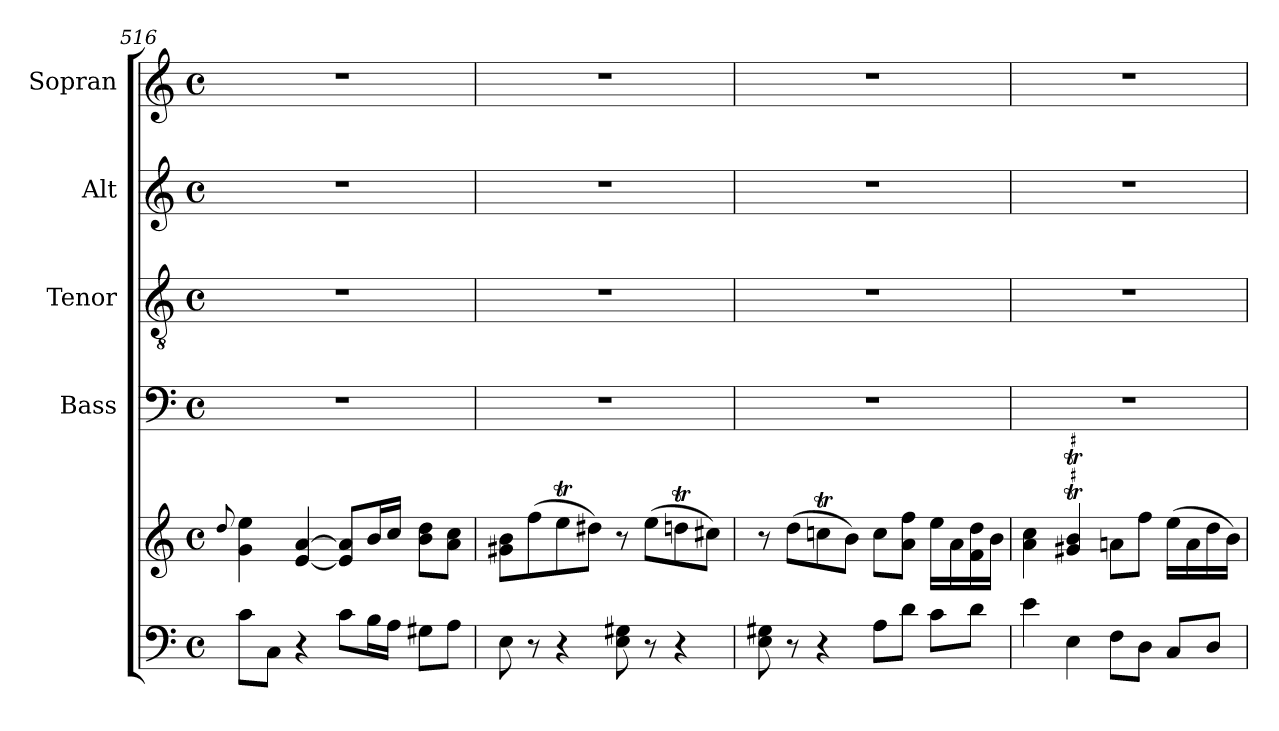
**kern	**kern	**kern	**kern	**kern	**kern
*part5	*part5	*part4	*part3	*part2	*part1
*staff6	*staff5	*staff4	*staff3	*staff2	*staff1
*	*	*I"Bass	*I"Tenor	*I"Alt	*I"Sopran
*	*	*I'B.	*I'T.	*I'A.	*I'S.
*clefF4	*clefG2	*clefF4	*clefGv2	*clefG2	*clefG2
*k[]	*k[]	*k[]	*k[]	*k[]	*k[]
*C:	*C:	*C:	*C:	*C:	*C:
*M4/4	*M4/4	*M4/4	*M4/4	*M4/4	*M4/4
*met(c)	*met(c)	*met(c)	*met(c)	*met(c)	*met(c)
=516	=516	=516	=516	=516	=516
.	8qqdd/	.	.	.	.
8c\L	4g\ 4ee\	1r	1r	1r	1r
8C\J	.	.	.	.	.
4r	[4e/ [4a/	.	.	.	.
8c\L	8e/] 8a/]L	.	.	.	.
16B\L	16b/L	.	.	.	.
16A\JJ	16cc/JJ	.	.	.	.
8G#X\L	8b\ 8dd\L	.	.	.	.
8A\J	8a\ 8cc\J	.	.	.	.
=517	=517	=517	=517	=517	=517
8E\	8g#X\ 8b\L	1r	1r	1r	1r
8r	(>8ff\	.	.	.	.
4r	8eet\	.	.	.	.
.	8dd#X\J)	.	.	.	.
8E\ 8G#X\	8r	.	.	.	.
8r	(>8ee\L	.	.	.	.
4r	8ddnT\	.	.	.	.
.	8cc#X\J)	.	.	.	.
!!LO:LB:g=z
=518	=518	=518	=518	=518	=518
8E\ 8G#X\	8r	1r	1r	1r	1r
8r	(>8dd\L	.	.	.	.
4r	8ccnT\	.	.	.	.
.	8b\J)	.	.	.	.
8A\L	8cc\L	.	.	.	.
8d\J	8a\ 8ff\J	.	.	.	.
8c\L	16ee\LL	.	.	.	.
.	16a\	.	.	.	.
8d\J	16f\ 16dd\	.	.	.	.
.	16b\JJ	.	.	.	.
=519	=519	=519	=519	=519	=519
4e\	4a\ 4cc\	1r	1r	1r	1r
4E\	4g#X/T 4b/T	.	.	.	.
8F\L	8a\L	.	.	.	.
8D\J	8ff\J	.	.	.	.
8C/L	(>16ee\LL	.	.	.	.
.	16a\	.	.	.	.
8D/J	16dd\	.	.	.	.
.	16b\JJ)	.	.	.	.
=	=	=	=	=	=
*-	*-	*-	*-	*-	*-
